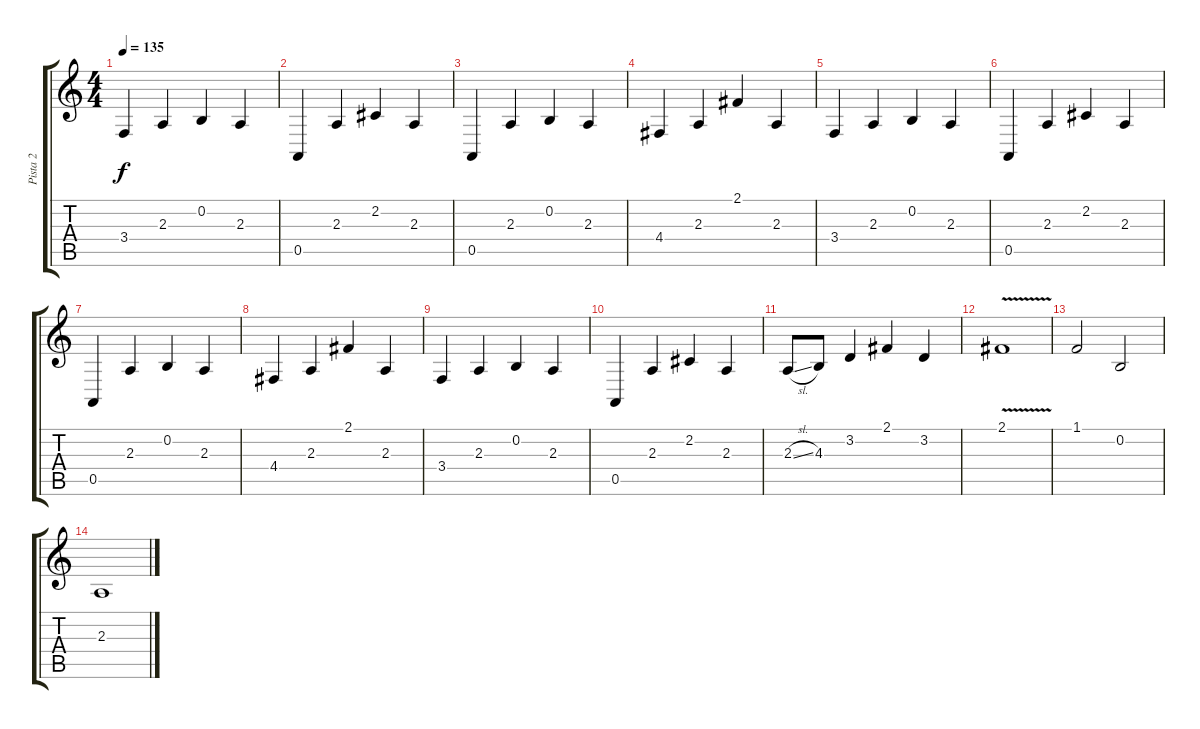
\track ("Pista 2" "Pista 2") {instrument electricpiano2}
\staff {score tabs}
\tuning (E4 B3 G3 D3 A2 E2) {hide}
\ts (4 4)
\tempo 135
\clef g2
\ks c
3.4.4{dy f} 2.3.4 0.2.4 2.3.4 |
0.5.4 2.3.4 2.2.4 2.3.4 |
0.5.4 2.3.4 0.2.4 2.3.4 |
4.4.4 2.3.4 2.1.4 2.3.4 |
3.4.4 2.3.4 0.2.4 2.3.4 |
0.5.4 2.3.4 2.2.4 2.3.4 |
0.5.4 2.3.4 0.2.4 2.3.4 |
4.4.4 2.3.4 2.1.4 2.3.4 |
3.4.4 2.3.4 0.2.4 2.3.4 |
0.5.4 2.3.4 2.2.4 2.3.4 |
2.3{sl}.8 4.3.8 3.2.4 2.1.4 3.2.4 |
2.1{v}.1 |
1.1.2 0.2.2 |
2.3.1
